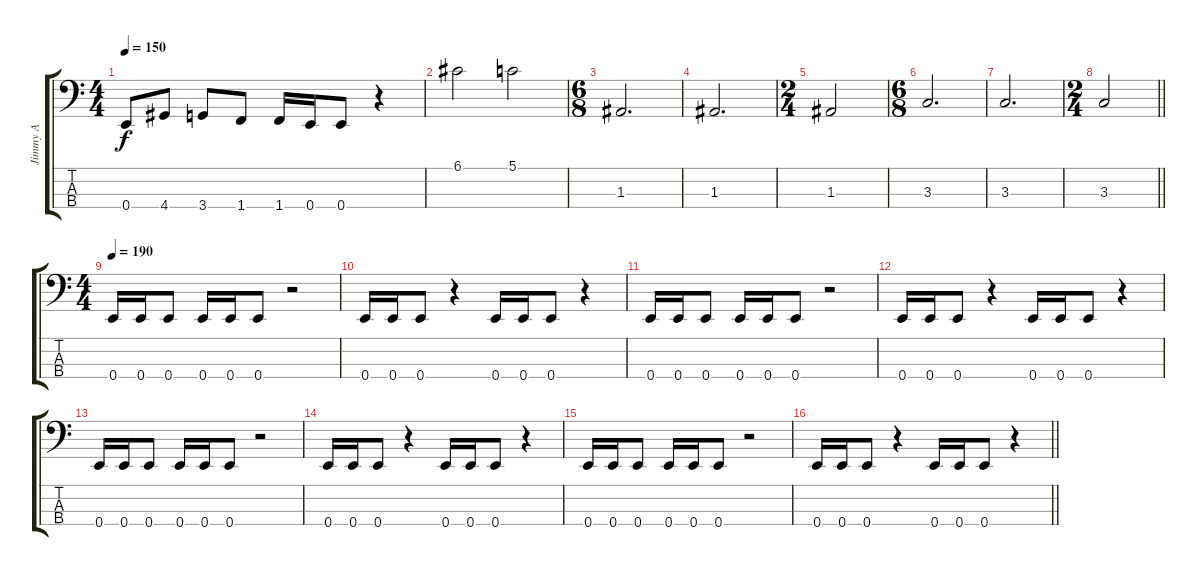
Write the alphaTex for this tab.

\track ("Jimmy A" "Jimmy A") {instrument electricbasspick}
\staff {score tabs}
\tuning (G2 D2 A1 E1) {hide}
\ts (4 4)
\tempo 150
\clef f4
\ks c
0.4.8{dy f} 4.4.8 3.4.8 1.4.8 1.4.16 0.4.16 0.4.8 r.4 |
6.1.2 5.1.2 |
\ts (6 8)
1.3.2{d} |
1.3.2{d} |
\ts (2 4)
1.3.2 |
\ts (6 8)
3.3.2{d} |
3.3.2{d} |
\ts (2 4)
\barLineRight lightlight
3.3.2 |
\ts (4 4)
\tempo 190
0.4.16 0.4.16 0.4.8 0.4.16 0.4.16 0.4.8 r.2 |
0.4.16 0.4.16 0.4.8 r.4 0.4.16 0.4.16 0.4.8 r.4 |
0.4.16 0.4.16 0.4.8 0.4.16 0.4.16 0.4.8 r.2 |
0.4.16 0.4.16 0.4.8 r.4 0.4.16 0.4.16 0.4.8 r.4 |
0.4.16 0.4.16 0.4.8 0.4.16 0.4.16 0.4.8 r.2 |
0.4.16 0.4.16 0.4.8 r.4 0.4.16 0.4.16 0.4.8 r.4 |
0.4.16 0.4.16 0.4.8 0.4.16 0.4.16 0.4.8 r.2 |
\barLineRight lightlight
0.4.16 0.4.16 0.4.8 r.4 0.4.16 0.4.16 0.4.8 r.4
